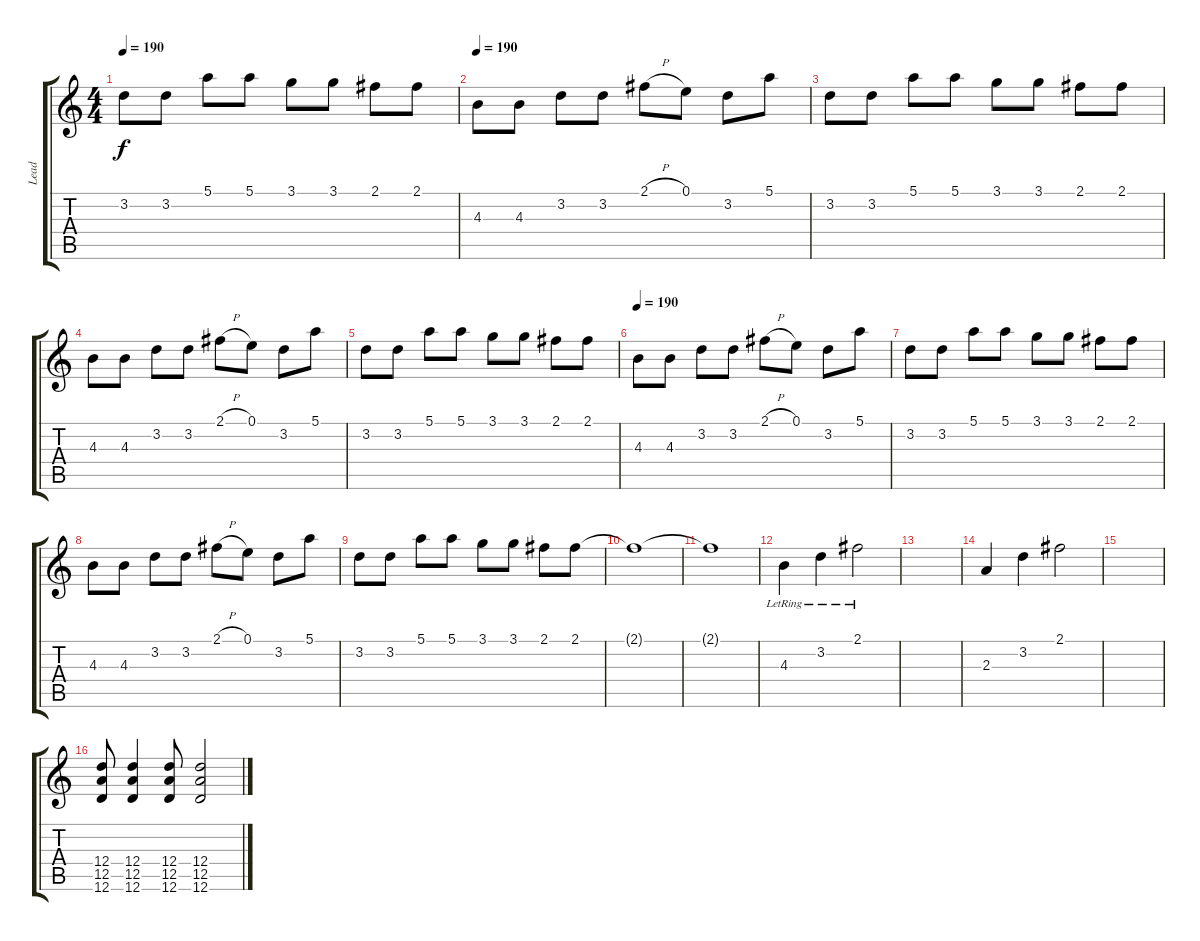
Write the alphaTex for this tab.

\track ("Lead" "Lead") {instrument electricguitarclean}
\staff {score tabs}
\tuning (E4 B3 G3 D3 A2 D2) {hide}
\ts (4 4)
\tempo 190
\clef g2
\ks c
3.2.8{dy f} 3.2.8 5.1.8 5.1.8 3.1.8 3.1.8 2.1.8 2.1.8 |
\tempo 190
4.3.8{instrument distortionguitar} 4.3.8 3.2.8 3.2.8 2.1{h}.8 0.1.8 3.2.8 5.1.8 |
3.2.8 3.2.8 5.1.8 5.1.8 3.1.8 3.1.8 2.1.8 2.1.8 |
4.3.8 4.3.8 3.2.8 3.2.8 2.1{h}.8 0.1.8 3.2.8 5.1.8 |
3.2.8 3.2.8 5.1.8 5.1.8 3.1.8 3.1.8 2.1.8 2.1.8 |
\tempo 190
4.3.8{instrument distortionguitar} 4.3.8 3.2.8 3.2.8 2.1{h}.8 0.1.8 3.2.8 5.1.8 |
3.2.8 3.2.8 5.1.8 5.1.8 3.1.8 3.1.8 2.1.8 2.1.8 |
4.3.8 4.3.8 3.2.8 3.2.8 2.1{h}.8 0.1.8 3.2.8 5.1.8 |
3.2.8 3.2.8 5.1.8 5.1.8 3.1.8 3.1.8 2.1.8 2.1.8 |
2.1{t}.1 |
2.1{t}.1 |
4.3{lr}.4 3.2{lr}.4 2.1{lr}.2 |
|
2.3.4 3.2.4 2.1.2 |
|
(12.4 12.5 12.6).8 (12.4 12.5 12.6).4 (12.4 12.5 12.6).8 (12.4 12.5 12.6).2
